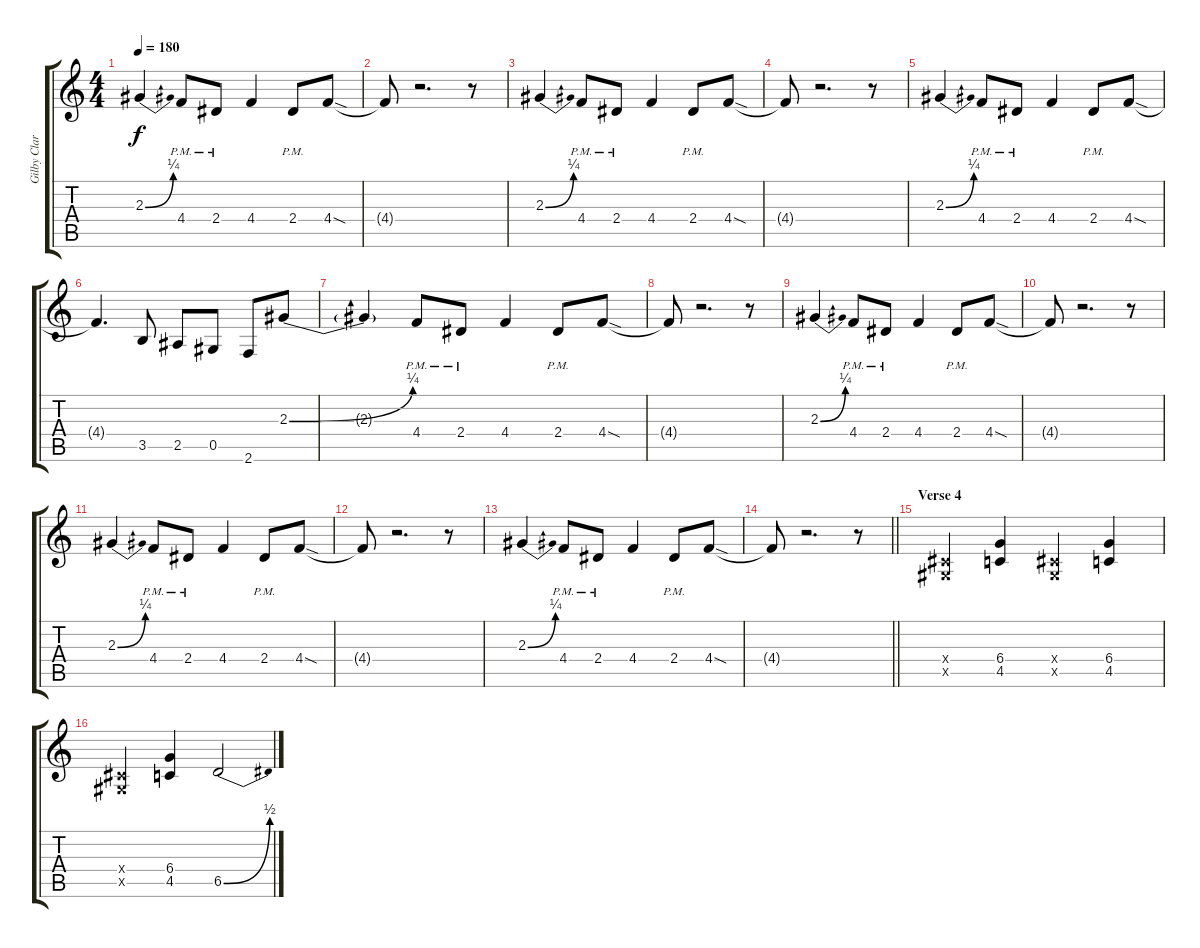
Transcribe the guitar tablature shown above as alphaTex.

\track ("Gilby Clarke" "Gilby Clar") {instrument overdrivenguitar}
\staff {score tabs}
\tuning (Eb4 Bb3 Gb3 Db3 Ab2 Eb2) {hide}
\ts (4 4)
\tempo 180
\clef g2
\ks c
2.3{be (bend 0 0 60 1)}.4{dy f} 4.4{pm}.8 2.4{pm}.8 4.4.4 2.4{pm}.8 4.4{sod}.8 |
4.4{t}.8 r.2{d} r.8 |
2.3{be (bend 0 0 60 1)}.4 4.4{pm}.8 2.4{pm}.8 4.4.4 2.4{pm}.8 4.4{sod}.8 |
4.4{t}.8 r.2{d} r.8 |
2.3{be (bend 0 0 60 1)}.4 4.4{pm}.8 2.4{pm}.8 4.4.4 2.4{pm}.8 4.4{sod}.8 |
4.4{t}.4{d} 3.5.8 2.5.8 0.5.8 2.6.8 2.3{be (bend 0 0 60 1)}.8 |
2.3{t}.4 4.4{pm}.8 2.4{pm}.8 4.4.4 2.4{pm}.8 4.4{sod}.8 |
4.4{t}.8 r.2{d} r.8 |
2.3{be (bend 0 0 60 1)}.4 4.4{pm}.8 2.4{pm}.8 4.4.4 2.4{pm}.8 4.4{sod}.8 |
4.4{t}.8 r.2{d} r.8 |
2.3{be (bend 0 0 60 1)}.4 4.4{pm}.8 2.4{pm}.8 4.4.4 2.4{pm}.8 4.4{sod}.8 |
4.4{t}.8 r.2{d} r.8 |
2.3{be (bend 0 0 60 1)}.4 4.4{pm}.8 2.4{pm}.8 4.4.4 2.4{pm}.8 4.4{sod}.8 |
\barLineRight lightlight
4.4{t}.8 r.2{d} r.8 |
\section ("" "Verse 4")
(0.4{x} 0.5{x}).4 (6.4 4.5).4 (0.4{x} 0.5{x}).4 (6.4 4.5).4 |
(0.4{x} 0.5{x}).4 (6.4 4.5).4 6.5{be (bend 0 0 60 2)}.2
